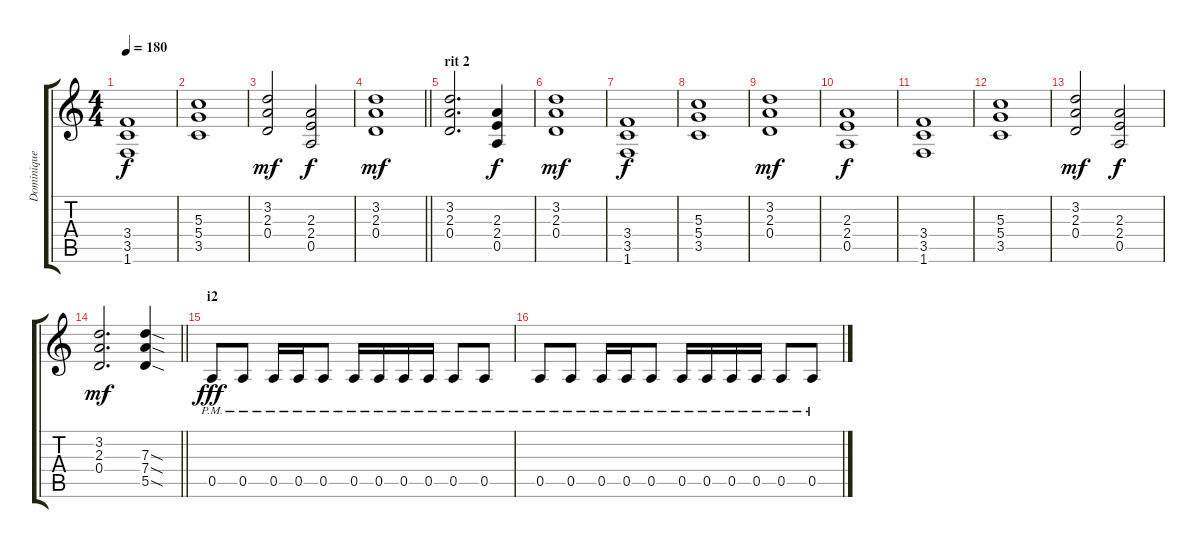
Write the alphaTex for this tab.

\track ("Dominique Leurquin " "Dominique ") {instrument distortionguitar}
\staff {score tabs}
\tuning (E4 B3 G3 D3 A2 E2) {hide}
\ts (4 4)
\tempo 180
\clef g2
\ks c
(3.4 3.5 1.6).1{dy f} |
(5.3 5.4 3.5).1 |
(3.2 2.3 0.4).2{dy mf} (2.3 2.4 0.5).2{dy f} |
\barLineRight lightlight
(3.2 2.3 0.4).1{dy mf} |
\section ("" "rit 2")
(3.2 2.3 0.4).2{d} (2.3 2.4 0.5).4{dy f} |
(3.2 2.3 0.4).1{dy mf} |
(3.4 3.5 1.6).1{dy f} |
(5.3 5.4 3.5).1 |
(3.2 2.3 0.4).1{dy mf} |
(2.3 2.4 0.5).1{dy f} |
(3.4 3.5 1.6).1 |
(5.3 5.4 3.5).1 |
(3.2 2.3 0.4).2{dy mf} (2.3 2.4 0.5).2{dy f} |
\barLineRight lightlight
(3.2 2.3 0.4).2{d dy mf} (7.3{sod} 7.4{sod} 5.5{sod}).4 |
\section ("" "i2")
0.5{pm}.8{dy fff} 0.5{pm}.8 0.5{pm}.16 0.5{pm}.16 0.5{pm}.8 0.5{pm}.16 0.5{pm}.16 0.5{pm}.16 0.5{pm}.16 0.5{pm}.8 0.5{pm}.8 |
0.5{pm}.8 0.5{pm}.8 0.5{pm}.16 0.5{pm}.16 0.5{pm}.8 0.5{pm}.16 0.5{pm}.16 0.5{pm}.16 0.5{pm}.16 0.5{pm}.8 0.5{pm}.8
